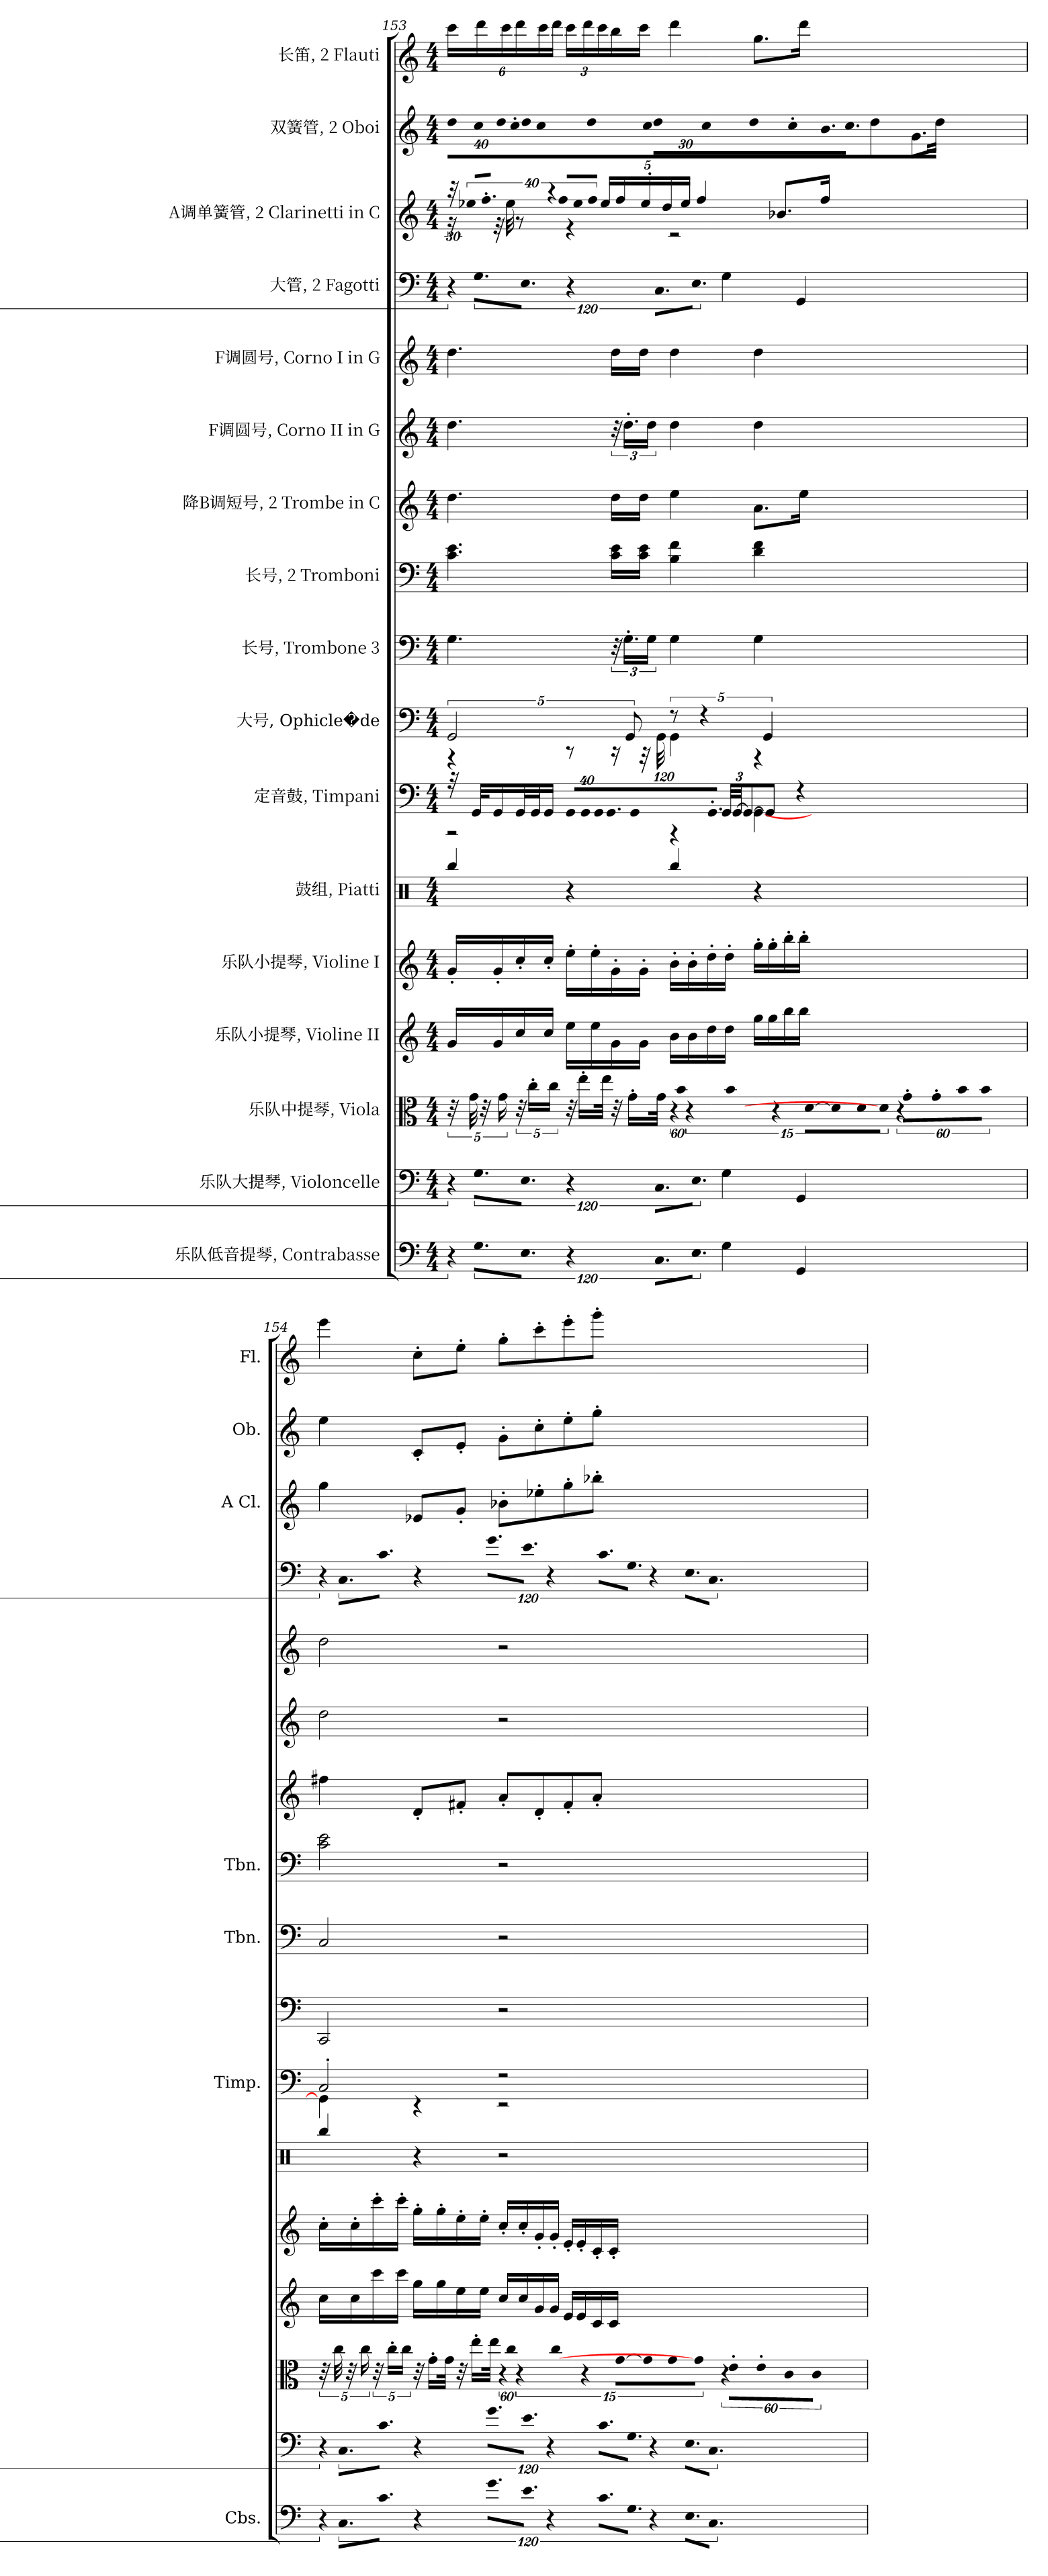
**kern	**kern	**kern	**kern	**kern	**kern	**kern	**kern	**kern	**kern	**kern	**kern	**kern	**kern	**kern	**kern	**kern
*part17	*part16	*part15	*part14	*part13	*part12	*part11	*part10	*part9	*part8	*part7	*part6	*part5	*part4	*part3	*part2	*part1
*staff17	*staff16	*staff15	*staff14	*staff13	*staff12	*staff11	*staff10	*staff9	*staff8	*staff7	*staff6	*staff5	*staff4	*staff3	*staff2	*staff1
*I"乐队低音提琴, Contrabasse	*I"乐队大提琴, Violoncelle	*I"乐队中提琴, Viola	*I"乐队小提琴, Violine II	*I"乐队小提琴, Violine I	*I"鼓组, Piatti	*I"定音鼓, Timpani	*I"大号, Ophicle�de	*I"长号, Trombone 3	*I"长号, 2 Tromboni	*I"降B调短号, 2 Trombe in C	*I"F调圆号, Corno II in G	*I"F调圆号, Corno I in G	*I"大管, 2 Fagotti	*I"A调单簧管, 2 Clarinetti in C	*I"双簧管, 2 Oboi	*I"长笛, 2 Flauti
*I'Cbs.	*	*	*	*	*	*I'Timp.	*	*I'Tbn.	*I'Tbn.	*	*	*	*	*I'A Cl.	*I'Ob.	*I'Fl.
!!LO:PB:g=z
*clefF4	*clefF4	*clefC3	*clefG2	*clefG2	*clefX	*clefF4	*clefF4	*clefF4	*clefF4	*clefG2	*clefG2	*clefG2	*clefF4	*clefG2	*clefG2	*clefG2
*ITrd7c12	*	*	*	*	*	*	*	*	*	*ITrd1c2	*ITrd4c7	*ITrd4c7	*	*ITrd2c3	*	*
*k[]	*k[]	*k[]	*k[]	*k[]	*k[]	*k[]	*k[]	*k[]	*k[]	*k[b-e-]	*k[b-]	*k[b-]	*k[]	*k[f#c#g#]	*k[]	*k[]
*M4/4	*M4/4	*M4/4	*M4/4	*M4/4	*M4/4	*M4/4	*M4/4	*M4/4	*M4/4	*M4/4	*M4/4	*M4/4	*M4/4	*M4/4	*M4/4	*M4/4
*MM162	*MM162	*MM162	*MM162	*MM162	*MM162	*MM162	*MM162	*MM162	*MM162	*MM162	*MM162	*MM162	*MM162	*MM162	*MM162	*MM162
=153	=153	=153	=153	=153	=153	=153	=153	=153	=153	=153	=153	=153	=153	=153	=153	=153
!LO:N:vis=32	!LO:N:vis=32	!	!	!	!	!	!	!	!	!	!	!	!LO:N:vis=32	!LO:N:vis=64	!	!
*	*	*	*	*	*	*^	*^	*	*	*	*	*	*	*^	*	*
*	*	*	*	*	*	*	*	*	*	*	*	*	*	*	*	*	*	*Xbrackettup	*
!	!	!	!	!	!	!	!	!	!	!	!	!	!	!	!	!	!	!LO:N:vis=32	!
*	*	*	*	*	*	*	*	*	*	*	*	*	*	*	*	*	*	*	*Xbrackettup
640%23r	640%23r	40r	16g/LL	16g'/LL	4Rbb/	32r	2r	5%2GG/	4r	4.G\	4.c\ 4.e\	4.cc\	4.g\	4.g\	640%23r	960%17r	16r	640%23dd\LLL	24ccc\LL
!	!	!	!	!	!	!	!	!	!	!	!	!	!	!	!	!LO:N:vis=32	!	!	!
.	.	.	.	.	.	.	.	.	.	.	.	.	.	.	.	640%23ccn/LLL	.	.	.
.	.	40g\	.	.	.	.	.	.	.	.	.	.	.	.	.	.	.	.	.
.	.	.	.	.	.	32GG/KLL	.	.	.	.	.	.	.	.	.	.	.	.	.
!LO:N:vis=16.	!LO:N:vis=16.	!	!	!	!	!	!	!	!	!	!	!	!	!	!LO:N:vis=16.	!	!	!LO:N:vis=32	!
960%103GG\LL	960%103G\LL	.	.	.	.	.	.	.	.	.	.	.	.	.	960%103G\LL	.	.	640%23cc\	.
.	.	.	.	.	.	.	.	.	.	.	.	.	.	.	.	.	.	.	24ddd\
.	.	40r	.	.	.	.	.	.	.	.	.	.	.	.	.	.	.	.	.
!	!	!	!	!	!	!	!	!	!	!	!	!	!	!	!	!LO:N:vis=32.	!	!	!
.	.	.	.	.	.	.	.	.	.	.	.	.	.	.	.	1920%103dd'/JJJ	.	.	.
.	.	.	16g/	16g'/	.	16GG/	.	.	.	.	.	.	.	.	.	.	32r	.	.
!	!	!	!	!	!	!	!	!	!	!	!	!	!	!	!	!	!	!LO:N:vis=32	!
.	.	.	.	.	.	.	.	.	.	.	.	.	.	.	.	.	.	640%23dd\	.
.	.	20g\	.	.	.	.	.	.	.	.	.	.	.	.	.	.	.	.	.
.	.	.	.	.	.	.	.	.	.	.	.	.	.	.	.	.	.	.	24ccc\
.	.	.	.	.	.	.	.	.	.	.	.	.	.	.	.	.	32cc\	.	.
!	!	!	!	!	!	!	!	!	!	!	!	!	!	!	!	!LO:N:vis=32	!	!	!
.	.	.	.	.	.	.	.	.	.	.	.	.	.	.	.	640%23r	.	.	.
!	!	!	!	!	!	!	!	!	!	!	!	!	!	!	!	!	!	!LO:N:vis=32	!
.	.	.	.	.	.	.	.	.	.	.	.	.	.	.	.	.	.	640%23cc'\	.
.	.	40r	16cc/	16cc'/	.	32GG/L	.	.	.	.	.	.	.	.	.	.	8r	.	24ddd\
!LO:N:vis=16.	!LO:N:vis=16.	!	!	!	!	!	!	!	!	!	!	!	!	!	!LO:N:vis=16.	!LO:N:vis=32	!	!	!
960%103EE\JJ	960%103E\JJ	.	.	.	.	.	.	.	.	.	.	.	.	.	960%103E\JJ	640%23dd/LLL	.	.	.
!	!	!	!	!	!	!	!	!	!	!	!	!	!	!	!	!	!	!LO:N:vis=256%9	!
.	.	.	.	.	.	.	.	.	.	.	.	.	.	.	.	.	.	960%17dd\K	.
.	.	20cc'\LL	.	.	.	.	.	.	.	.	.	.	.	.	.	.	.	.	.
.	.	.	.	.	.	32GG/J	.	.	.	.	.	.	.	.	.	.	.	.	.
!	!	!	!	!	!	!	!	!	!	!	!	!	!	!	!	!	!	!LO:N:vis=32	!
.	.	.	.	.	.	.	.	.	.	.	.	.	.	.	.	.	.	640%23cc\	.
.	.	.	.	.	.	.	.	.	.	.	.	.	.	.	.	.	.	.	24ccc\
!	!	!	!	!	!	!	!	!	!	!	!	!	!	!	!	!LO:N:vis=32	!	!	!
.	.	.	.	.	.	.	.	.	.	.	.	.	.	.	.	640%23cc/	.	.	.
.	.	.	16cc/JJ	16cc'/JJ	.	16GG/JJ	.	.	.	.	.	.	.	.	.	.	.	.	.
!	!	!	!	!	!	!	!	!	!	!	!	!	!	!	!	!	!	!LO:N:vis=32	!
.	.	.	.	.	.	.	.	.	.	.	.	.	.	.	.	.	.	640%23dd\	.
.	.	20cc\JJ	.	.	.	.	.	.	.	.	.	.	.	.	.	.	.	.	.
.	.	.	.	.	.	.	.	.	.	.	.	.	.	.	.	.	.	.	24ddd\JJ
!	!	!	!	!	!	!	!	!	!	!	!	!	!	!	!	!LO:N:vis=32	!	!	!
.	.	.	.	.	.	.	.	.	.	.	.	.	.	.	.	640%23dd/JJJ	.	.	.
!	!	!	!	!	!	!	!	!	!	!	!	!	!	!	!	!	!	!LO:N:vis=256%9	!
.	.	.	.	.	.	.	.	.	.	.	.	.	.	.	.	.	.	960%17cc\JJJk	.
*	*	*	*	*	*	*Xbrackettup	*	*	*	*	*	*	*	*	*	*	*	*	*
*	*	*	*	*	*	*	*	*	*	*	*	*	*	*	*	*	*	*	*MM171
!	!	!	!	!	!	!LO:N:vis=32	!	!	!	!	!	!	!	!	!	!	!	!	!
.	.	32r	16ee\LL	16ee'\LL	4r	640%23GG/LLL	.	.	8r	.	.	.	.	.	.	.	4r	.	24ccc\LL
!LO:N:vis=32	!LO:N:vis=32	!	!	!	!	!	!	!	!	!	!	!	!	!	!LO:N:vis=32	!	!	!	!
640%23r	640%23r	.	.	.	.	.	.	.	.	.	.	.	.	.	640%23r	.	.	.	.
*	*	*	*	*	*	*	*	*	*	*	*	*	*	*	*	*Xbrackettup	*	*	*
!	!	!	!	!	!	!	!	!	!	!	!	!	!	!	!	!	!	!LO:N:vis=32	!
.	.	.	.	.	.	.	.	.	.	.	.	.	.	.	.	20cc/LL	.	640%23dd\LLL	.
.	.	16ee'\LL	.	.	.	.	.	.	.	.	.	.	.	.	.	.	.	.	.
!	!	!	!	!	!	!LO:N:vis=32	!	!	!	!	!	!	!	!	!	!	!	!	!
.	.	.	.	.	.	640%23GG/	.	.	.	.	.	.	.	.	.	.	.	.	.
!LO:N:vis=16.	!LO:N:vis=16.	!	!	!	!	!	!	!	!	!	!	!	!	!	!LO:N:vis=16.	!	!	!	!
960%103CC\LL	960%103C\LL	.	.	.	.	.	.	.	.	.	.	.	.	.	960%103C\LL	.	.	.	.
!	!	!	!	!	!	!	!	!	!	!	!	!	!	!	!	!	!	!LO:N:vis=32	!
.	.	.	.	.	.	.	.	.	.	.	.	.	.	.	.	.	.	640%23cc\	.
.	.	.	.	.	.	.	.	.	.	.	.	.	.	.	.	.	.	.	24ddd\
.	.	.	.	.	.	.	.	.	.	.	.	.	.	.	.	20dd/	.	.	.
.	.	.	16ee\	16ee'\	.	.	.	.	.	.	.	.	.	.	.	.	.	.	.
!	!	!	!	!	!	!LO:N:vis=32	!	!	!	!	!	!	!	!	!	!	!	!	!
.	.	.	.	.	.	640%23GG/	.	.	.	.	.	.	.	.	.	.	.	.	.
!	!	!	!	!	!	!	!	!	!	!	!	!	!	!	!	!	!	!LO:N:vis=32	!
.	.	.	.	.	.	.	.	.	.	.	.	.	.	.	.	.	.	640%23dd\	.
.	.	.	.	.	.	.	.	.	.	.	.	.	.	.	.	.	.	.	24ccc\
.	.	32ee\JJk	.	.	.	.	.	.	.	.	.	.	.	.	.	.	.	.	.
.	.	.	.	.	.	.	.	.	.	.	.	.	.	.	.	20cc'/	.	.	.
!	!	!	!	!	!	!LO:N:vis=32.	!	!	!	!	!	!	!	!	!	!	!	!	!
.	.	.	.	.	.	1920%103GG/	.	.	.	.	.	.	.	.	.	.	.	.	.
!	!	!	!	!	!	!	!	!	!	!	!	!	!	!	!	!	!	!LO:N:vis=32	!
.	.	.	.	.	.	.	.	.	.	.	.	.	.	.	.	.	.	640%23cc'\	.
.	.	32r	16g\	16g'\	.	.	.	.	16r	48r	16c\ 16e\LL	16cc\LL	48r	16g\LL	.	.	.	.	16bb\
!LO:N:vis=16.	!LO:N:vis=16.	!	!	!	!	!	!	!	!	!	!	!	!	!	!LO:N:vis=16.	!	!	!	!
960%103EE\JJ	960%103E\JJ	.	.	.	.	.	.	.	.	.	.	.	.	.	960%103E\JJ	.	.	.	.
!	!	!	!	!	!	!	!	!	!	!	!	!	!	!	!	!	!	!LO:N:vis=32.	!
.	.	.	.	.	.	.	.	.	.	.	.	.	.	.	.	.	.	1920%103b\	.
.	.	.	.	.	.	.	.	.	.	24.G'\LL	.	.	24.g'\LL	.	.	.	.	.	.
.	.	.	.	.	.	.	.	10GG/	.	.	.	.	.	.	.	.	.	.	.
.	.	.	.	.	.	.	.	.	.	.	.	.	.	.	.	20b/	.	.	.
.	.	16g'\LL	.	.	.	.	.	.	.	.	.	.	.	.	.	.	.	.	.
!	!	!	!	!	!	!LO:N:vis=32	!	!	!	!	!	!	!	!	!	!	!	!	!
.	.	.	.	.	.	640%23GG/	.	.	.	.	.	.	.	.	.	.	.	.	.
.	.	.	16g\JJ	16g'\JJ	.	.	.	.	32r	.	16c\ 16e\JJ	16cc\JJ	.	16g\JJ	.	.	.	.	16ccc\JJ
!	!	!	!	!	!	!LO:N:vis=32.	!	!	!	!	!	!	!	!	!	!	!	!	!
.	.	.	.	.	.	1920%103GG'/JJJ	.	.	.	.	.	.	.	.	.	.	.	.	.
!	!	!	!	!	!	!	!	!	!	!	!	!	!	!	!	!	!	!LO:N:vis=32.	!
.	.	.	.	.	.	.	.	.	.	.	.	.	.	.	.	.	.	1920%103cc\JJJ	.
.	.	.	.	.	.	.	.	.	.	.	.	.	.	.	.	20cc/JJ	.	.	.
.	.	.	.	.	.	.	.	.	.	24G\JJ	.	.	24g\JJ	.	.	.	.	.	.
.	.	32g\JJk	.	.	.	.	.	.	32GG\	.	.	.	.	.	.	.	.	.	.
*	*	*	*	*	*	*	*	*	*	*	*	*	*	*	*	*	*	*	*MM164
!	!	!LO:N:vis=32	!	!	!	!	!	!	!	!	!	!	!	!	!	!	!	!	!
.	.	1920%53r	16b\LL	16b'\LL	4Rbb/	.	4r	10r	4GG\	4G\	4B\ 4f\	4dd\	4g\	4g\	.	.	2r	.	4ddd\
4GG\	4G\	.	.	.	.	48GG/LLL	.	.	.	.	.	.	.	.	4G\	4dd/	.	.	.
.	.	.	.	.	.	.	.	.	.	.	.	.	.	.	.	.	.	4dd\	.
.	.	.	.	.	.	[48GG/JJ	.	.	.	.	.	.	.	.	.	.	.	.	.
!	!	!LO:N:vis=32	!	!	!	!	!	!	!	!	!	!	!	!	!	!	!	!	!
.	.	1920%53b\	.	.	.	.	.	.	.	.	.	.	.	.	.	.	.	.	.
.	.	.	.	.	.	12GG/_	.	.	.	.	.	.	.	.	.	.	.	.	.
.	.	1920ryy	.	.	.	.	.	.	.	.	.	.	.	.	.	.	.	.	.
!	!	!LO:N:vis=32	!	!	!	!	!	!	!	!	!	!	!	!	!	!	!	!	!
.	.	1920%53r	.	.	.	.	.	.	.	.	.	.	.	.	.	.	.	.	.
.	.	.	16b\	16b'\	.	.	.	.	.	.	.	.	.	.	.	.	.	.	.
!	!	!LO:N:vis=32	!	!	!	!	!	!	!	!	!	!	!	!	!	!	!	!	!
.	.	1920%53b\	.	.	.	.	.	.	.	.	.	.	.	.	.	.	.	.	.
.	.	.	.	.	.	.	.	5r	.	.	.	.	.	.	.	.	.	.	.
!	!	!LO:N:vis=32	!	!	!	!	!	!	!	!	!	!	!	!	!	!	!	!	!
.	.	1920%53r	.	.	.	.	.	.	.	.	.	.	.	.	.	.	.	.	.
.	.	.	16dd\	16dd'\	.	.	.	.	.	.	.	.	.	.	.	.	.	.	.
.	.	.	.	.	.	8GG/J]	.	.	.	.	.	.	.	.	.	.	.	.	.
.	.	1920ryy	.	.	.	.	.	.	.	.	.	.	.	.	.	.	.	.	.
!	!	!LO:N:vis=32	!	!	!	!	!	!	!	!	!	!	!	!	!	!	!	!	!
.	.	[1920%53d\LLL	.	.	.	.	.	.	.	.	.	.	.	.	.	.	.	.	.
!	!	!LO:N:vis=32	!	!	!	!	!	!	!	!	!	!	!	!	!	!	!	!	!
.	.	1920%53d\]	.	.	.	.	.	.	.	.	.	.	.	.	.	.	.	.	.
.	.	.	16dd\JJ	16dd'\JJ	.	.	.	.	.	.	.	.	.	.	.	.	.	.	.
!	!	!LO:N:vis=32	!	!	!	!	!	!	!	!	!	!	!	!	!	!	!	!	!
.	.	[1920%53d\	.	.	.	.	.	.	.	.	.	.	.	.	.	.	.	.	.
.	.	1920ryy	.	.	.	.	.	.	.	.	.	.	.	.	.	.	.	.	.
!	!	!LO:N:vis=32	!	!	!	!	!	!	!	!	!	!	!	!	!	!	!	!	!
.	.	1920%53d\JJJ]	.	.	.	.	.	.	.	.	.	.	.	.	.	.	.	.	.
*	*	*	*	*	*	*	*	*	*	*	*	*	*	*	*	*	*	*	*MM171
!	!	!LO:N:vis=32	!	!	!	!	!	!	!	!	!	!	!	!	!	!	!	!	!
.	.	1920%53r	16gg\LL	16gg'\LL	4r	.	[4GG\	.	4r	4G\	4d\ 4f\	8.g\L	4g\	4g\	.	.	.	.	8.gg\L
4GGG/	4GG/	.	.	.	.	4r	.	.	.	.	.	.	.	.	4GG/	8.gn/L	.	.	.
.	.	.	.	.	.	.	.	.	.	.	.	.	.	.	.	.	.	8.g\L	.
!	!	!LO:N:vis=16	!	!	!	!	!	!	!	!	!	!	!	!	!	!	!	!	!
.	.	1920%107g'\LL	.	.	.	.	.	.	.	.	.	.	.	.	.	.	.	.	.
.	.	.	.	.	.	.	.	5GG/	.	.	.	.	.	.	.	.	.	.	.
.	.	.	16gg\	16gg'\	.	.	.	.	.	.	.	.	.	.	.	.	.	.	.
!	!	!LO:N:vis=16	!	!	!	!	!	!	!	!	!	!	!	!	!	!	!	!	!
.	.	1920%107g'\	.	.	.	.	.	.	.	.	.	.	.	.	.	.	.	.	.
.	.	.	16bb\	16bb'\	.	.	.	.	.	.	.	.	.	.	.	.	.	.	.
!	!	!LO:N:vis=16	!	!	!	!	!	!	!	!	!	!	!	!	!	!	!	!	!
.	.	1920%107b\	.	.	.	.	.	.	.	.	.	.	.	.	.	.	.	.	.
.	.	.	16bb\JJ	16bb'\JJ	.	.	.	.	.	.	.	16dd\Jk	.	.	.	.	.	.	16ddd\Jk
.	.	.	.	.	.	.	.	.	.	.	.	.	.	.	.	16dd/Jk	.	.	.
.	.	.	.	.	.	.	.	.	.	.	.	.	.	.	.	.	.	16dd\Jk	.
!	!	!LO:N:vis=16	!	!	!	!	!	!	!	!	!	!	!	!	!	!	!	!	!
.	.	1920%107b\JJ	.	.	.	.	.	.	.	.	.	.	.	.	.	.	.	.	.
.	.	.	480ryy	480ryy	480ryy	.	960ryy	480ryy	480ryy	480ryy	480ryy	480ryy	480ryy	480ryy	.	.	960ryy	.	480ryy
.	.	640ryy	.	.	.	.	.	.	.	.	.	.	.	.	.	.	.	.	.
960ryy	960ryy	.	.	.	.	960ryy	960ryy	.	.	.	.	.	.	.	960ryy	960ryy	960ryy	.	.
*	*	*	*	*	*	*	*	*v	*v	*	*	*	*	*	*	*v	*v	*	*
!!LO:PB:g=z
=154	=154	=154	=154	=154	=154	=154	=154	=154	=154	=154	=154	=154	=154	=154	=154	=154	=154
*	*	*	*	*	*	*	*	*	*	*	*	*	*	*	*	*	*MM158
*	*	*	*	*	*	*	*	*	*	*	*	*	*	*	*^	*	*
!LO:N:vis=32	!LO:N:vis=32	!	!	!	!	!	!	!	!	!	!	!	!	!LO:N:vis=32	!	!	!	!
*	*	*	*	*	*	*	*	*	*	*	*	*	*	*	*v	*v	*	*
640%23r	640%23r	40r	16cc\LL	16cc'\LL	4Rbb/	2C'/	4GG\]	2CC/	2C/	2c\ 2e\	4een\	2g\	2g\	640%23r	4ee\	4ee\	4eee\
.	.	40cc\	.	.	.	.	.	.	.	.	.	.	.	.	.	.	.
!LO:N:vis=16.	!LO:N:vis=16.	!	!	!	!	!	!	!	!	!	!	!	!	!LO:N:vis=16.	!	!	!
960%103CC\LL	960%103C\LL	.	.	.	.	.	.	.	.	.	.	.	.	960%103C\LL	.	.	.
.	.	40r	.	.	.	.	.	.	.	.	.	.	.	.	.	.	.
.	.	.	16cc\	16cc'\	.	.	.	.	.	.	.	.	.	.	.	.	.
.	.	20cc\	.	.	.	.	.	.	.	.	.	.	.	.	.	.	.
.	.	40r	16ccc\	16ccc'\	.	.	.	.	.	.	.	.	.	.	.	.	.
!LO:N:vis=16.	!LO:N:vis=16.	!	!	!	!	!	!	!	!	!	!	!	!	!LO:N:vis=16.	!	!	!
960%103C\JJ	960%103c\JJ	.	.	.	.	.	.	.	.	.	.	.	.	960%103c\JJ	.	.	.
.	.	20cc'\LL	.	.	.	.	.	.	.	.	.	.	.	.	.	.	.
.	.	.	16ccc\JJ	16ccc'\JJ	.	.	.	.	.	.	.	.	.	.	.	.	.
.	.	20cc\JJ	.	.	.	.	.	.	.	.	.	.	.	.	.	.	.
*	*	*	*	*	*	*	*	*	*	*	*	*	*	*	*	*	*MM164
.	.	32r	16gg\LL	16gg'\LL	4r	.	4r	.	.	.	8c'/L	.	.	.	8cn/L	8c'/L	8cc'\L
!LO:N:vis=32	!LO:N:vis=32	!	!	!	!	!	!	!	!	!	!	!	!	!LO:N:vis=32	!	!	!
640%23r	640%23r	.	.	.	.	.	.	.	.	.	.	.	.	640%23r	.	.	.
.	.	16g'\LL	.	.	.	.	.	.	.	.	.	.	.	.	.	.	.
!LO:N:vis=16.	!LO:N:vis=16.	!	!	!	!	!	!	!	!	!	!	!	!	!LO:N:vis=16.	!	!	!
960%103G\LL	960%103g\LL	.	.	.	.	.	.	.	.	.	.	.	.	960%103g\LL	.	.	.
.	.	.	16gg\	16gg'\	.	.	.	.	.	.	.	.	.	.	.	.	.
.	.	32g\JJk	.	.	.	.	.	.	.	.	.	.	.	.	.	.	.
.	.	32r	16ee\	16ee'\	.	.	.	.	.	.	8en'/J	.	.	.	8e'/J	8e'/J	8ee'\J
!LO:N:vis=16.	!LO:N:vis=16.	!	!	!	!	!	!	!	!	!	!	!	!	!LO:N:vis=16.	!	!	!
960%103E\JJ	960%103e\JJ	.	.	.	.	.	.	.	.	.	.	.	.	960%103e\JJ	.	.	.
.	.	16ee'\LL	.	.	.	.	.	.	.	.	.	.	.	.	.	.	.
.	.	.	16ee\JJ	16ee'\JJ	.	.	.	.	.	.	.	.	.	.	.	.	.
.	.	32ee\JJk	.	.	.	.	.	.	.	.	.	.	.	.	.	.	.
*	*	*	*	*	*	*	*	*	*	*	*	*	*	*	*	*	*MM160
!	!	!LO:N:vis=32	!	!	!	!	!	!	!	!	!	!	!	!	!	!	!
.	.	1920%53r	16cc/LL	16cc'/LL	2r	2r	2r	2r	2r	2r	8g'/L	2r	2r	.	8gn'\L	8g'\L	8gg'\L
!LO:N:vis=32	!LO:N:vis=32	!	!	!	!	!	!	!	!	!	!	!	!	!LO:N:vis=32	!	!	!
640%23r	640%23r	.	.	.	.	.	.	.	.	.	.	.	.	640%23r	.	.	.
!	!	!LO:N:vis=32	!	!	!	!	!	!	!	!	!	!	!	!	!	!	!
.	.	1920%53cc\	.	.	.	.	.	.	.	.	.	.	.	.	.	.	.
!LO:N:vis=16.	!LO:N:vis=16.	!	!	!	!	!	!	!	!	!	!	!	!	!LO:N:vis=16.	!	!	!
960%103C\LL	960%103c\LL	.	.	.	.	.	.	.	.	.	.	.	.	960%103c\LL	.	.	.
.	.	1920ryy	.	.	.	.	.	.	.	.	.	.	.	.	.	.	.
!	!	!LO:N:vis=32	!	!	!	!	!	!	!	!	!	!	!	!	!	!	!
.	.	1920%53r	.	.	.	.	.	.	.	.	.	.	.	.	.	.	.
.	.	.	16cc/	16cc'/	.	.	.	.	.	.	.	.	.	.	.	.	.
!	!	!LO:N:vis=32	!	!	!	!	!	!	!	!	!	!	!	!	!	!	!
.	.	1920%53cc\	.	.	.	.	.	.	.	.	.	.	.	.	.	.	.
!	!	!LO:N:vis=32	!	!	!	!	!	!	!	!	!	!	!	!	!	!	!
.	.	1920%53r	.	.	.	.	.	.	.	.	.	.	.	.	.	.	.
.	.	.	16g/	16g'/	.	.	.	.	.	.	8c'/	.	.	.	8ccn'\	8cc'\	8ccc'\
.	.	1920ryy	.	.	.	.	.	.	.	.	.	.	.	.	.	.	.
!	!	!LO:N:vis=32	!	!	!	!	!	!	!	!	!	!	!	!	!	!	!
.	.	[1920%53g\LLL	.	.	.	.	.	.	.	.	.	.	.	.	.	.	.
!LO:N:vis=16.	!LO:N:vis=16.	!	!	!	!	!	!	!	!	!	!	!	!	!LO:N:vis=16.	!	!	!
960%103GG\JJ	960%103G\JJ	.	.	.	.	.	.	.	.	.	.	.	.	960%103G\JJ	.	.	.
!	!	!LO:N:vis=32	!	!	!	!	!	!	!	!	!	!	!	!	!	!	!
.	.	1920%53g\]	.	.	.	.	.	.	.	.	.	.	.	.	.	.	.
.	.	.	16g/JJ	16g'/JJ	.	.	.	.	.	.	.	.	.	.	.	.	.
!	!	!LO:N:vis=32	!	!	!	!	!	!	!	!	!	!	!	!	!	!	!
.	.	[1920%53g\	.	.	.	.	.	.	.	.	.	.	.	.	.	.	.
.	.	1920ryy	.	.	.	.	.	.	.	.	.	.	.	.	.	.	.
!	!	!LO:N:vis=32	!	!	!	!	!	!	!	!	!	!	!	!	!	!	!
.	.	1920%53g\JJJ]	.	.	.	.	.	.	.	.	.	.	.	.	.	.	.
*	*	*	*	*	*	*	*	*	*	*	*	*	*	*	*	*	*MM167
!	!	!LO:N:vis=32	!	!	!	!	!	!	!	!	!	!	!	!	!	!	!
.	.	1920%53r	16e/LL	16e'/LL	.	.	.	.	.	.	8e'/	.	.	.	8ee'\	8ee'\	8eee'\
!LO:N:vis=32	!LO:N:vis=32	!	!	!	!	!	!	!	!	!	!	!	!	!LO:N:vis=32	!	!	!
640%23r	640%23r	.	.	.	.	.	.	.	.	.	.	.	.	640%23r	.	.	.
!	!	!LO:N:vis=16	!	!	!	!	!	!	!	!	!	!	!	!	!	!	!
.	.	1920%107e'\LL	.	.	.	.	.	.	.	.	.	.	.	.	.	.	.
!LO:N:vis=16.	!LO:N:vis=16.	!	!	!	!	!	!	!	!	!	!	!	!	!LO:N:vis=16.	!	!	!
960%103EE\LL	960%103E\LL	.	.	.	.	.	.	.	.	.	.	.	.	960%103E\LL	.	.	.
.	.	.	16e/	16e'/	.	.	.	.	.	.	.	.	.	.	.	.	.
!	!	!LO:N:vis=16	!	!	!	!	!	!	!	!	!	!	!	!	!	!	!
.	.	1920%107e'\	.	.	.	.	.	.	.	.	.	.	.	.	.	.	.
*	*	*	*	*	*	*	*	*	*	*	*	*	*	*	*	*	*MM142
.	.	.	16c/	16c'/	.	.	.	.	.	.	8g'/J	.	.	.	8ggn'\J	8gg'\J	8ggg'\J
!	!	!LO:N:vis=16	!	!	!	!	!	!	!	!	!	!	!	!	!	!	!
.	.	1920%107c\	.	.	.	.	.	.	.	.	.	.	.	.	.	.	.
!LO:N:vis=16.	!LO:N:vis=16.	!	!	!	!	!	!	!	!	!	!	!	!	!LO:N:vis=16.	!	!	!
960%103CC\JJ	960%103C\JJ	.	.	.	.	.	.	.	.	.	.	.	.	960%103C\JJ	.	.	.
.	.	.	16c/JJ	16c'/JJ	.	.	.	.	.	.	.	.	.	.	.	.	.
!	!	!LO:N:vis=16	!	!	!	!	!	!	!	!	!	!	!	!	!	!	!
.	.	1920%107c\JJ	.	.	.	.	.	.	.	.	.	.	.	.	.	.	.
.	.	.	480ryy	480ryy	480ryy	480ryy	480ryy	480ryy	480ryy	480ryy	480ryy	480ryy	480ryy	.	480ryy	480ryy	480ryy
.	.	640ryy	.	.	.	.	.	.	.	.	.	.	.	.	.	.	.
*	*	*	*	*	*	*v	*v	*	*	*	*	*	*	*	*	*	*
=	=	=	=	=	=	=	=	=	=	=	=	=	=	=	=	=
*-	*-	*-	*-	*-	*-	*-	*-	*-	*-	*-	*-	*-	*-	*-	*-	*-
